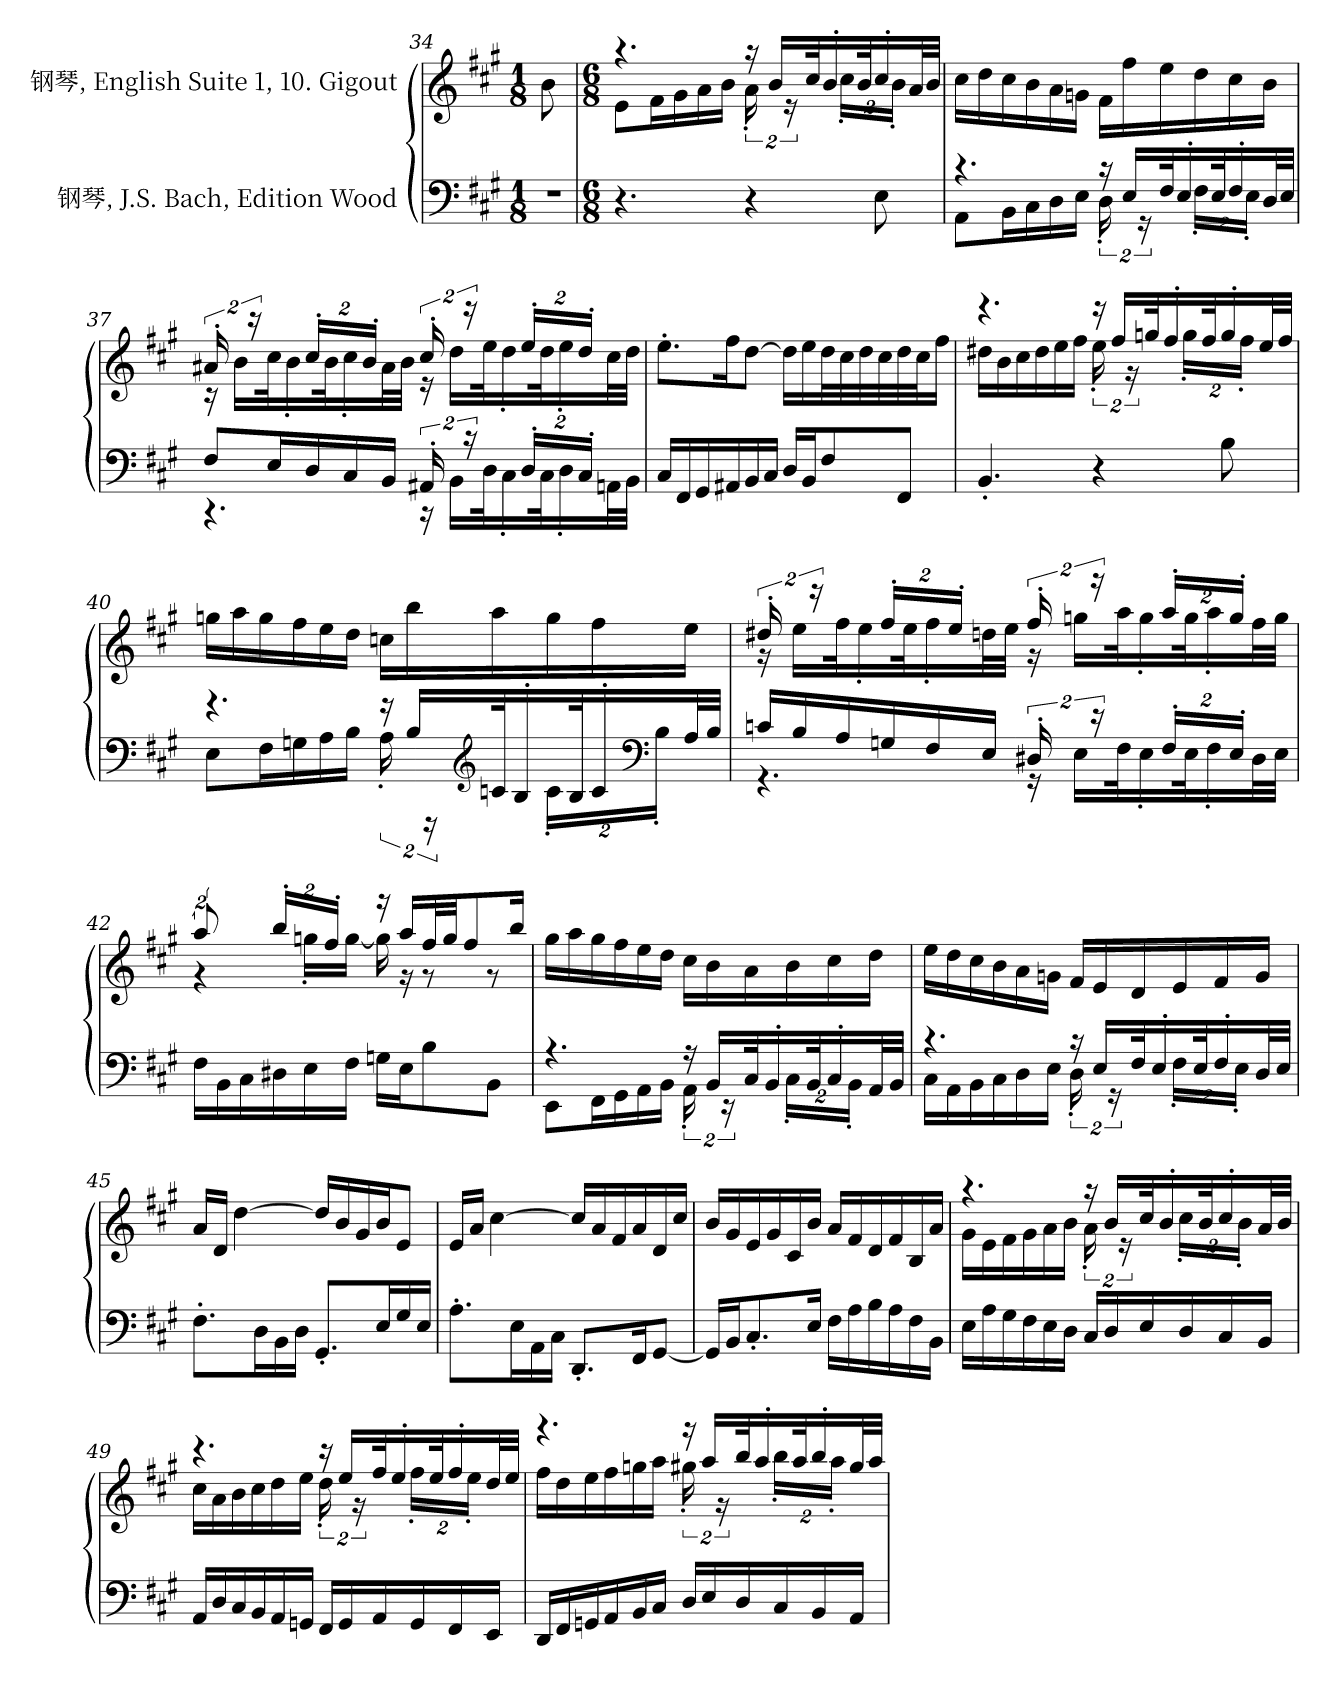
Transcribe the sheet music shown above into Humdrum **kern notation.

**kern	**kern
*part2	*part1
*staff2	*staff1
*I"钢琴, J.S. Bach, Edition Wood	*I"钢琴, English Suite 1, 10. Gigout
!!LO:LB:g=z
*clefF4	*clefG2
*k[f#c#g#]	*k[f#c#g#]
*M1/8	*M1/8
=34	=34
8r	8b\
=35	=35
*M6/8	*M6/8
*	*^
4.r	4.r	8e\L
.	.	16f#\L
.	.	16g#\
.	.	16a\
.	.	16b\JJ
4r	16r	32%3a'\
.	16b/LL	.
.	.	32%3r
.	32cc#/K	.
.	16b'/	.
.	.	32%3cc#'\L
.	32b/K	.
8E\	16cc#'/	.
.	.	32%3b'\J
.	32a/L	.
.	32b/JJJ	.
*	*v	*v
=36	=36
*^	*
4.r	8AA\L	16cc#\LL
.	.	16dd\
.	16BB\L	16cc#\
.	16C#\	16b\
.	16D\	16a\
.	16E\JJ	16gn\JJ
16r	32%3D'\	16f#\LL
16E/LL	.	16ff#\
.	32%3r	.
32F#/K	.	16ee\
16E'/	.	.
.	32%3F#'\L	16dd\
32E/K	.	.
16F#'/	.	16cc#\
.	32%3E'\J	.
32D/L	.	16b\JJ
32E/JJJ	.	.
!!LO:LB:g=z
=37	=37	=37
*	*	*^
8F#/L	4.r	32%3a#X'/	16r
.	.	.	16b\LL
.	.	32%3r	.
16E/L	.	.	32cc#\K
.	.	.	16b'\
16D/	.	32%3cc#'/L	.
.	.	.	32b\K
16C#/	.	.	16cc#'\
.	.	32%3b'/J	.
16BB/JJ	.	.	32a#\L
.	.	.	32b\JJJ
32%3AA#X'/	16r	32%3cc#'/	16r
.	16BB\LL	.	16dd\LL
32%3r	.	32%3r	.
.	32D\K	.	32ee\K
.	16C#'\	.	16dd'\
32%3D'/L	.	32%3ee'/L	.
.	32C#\K	.	32dd\K
.	16D'\	.	16ee'\
32%3C#'/J	.	32%3dd'/J	.
.	32AAn\L	.	32cc#\L
.	32BB\JJJ	.	32dd\JJJ
*v	*v	*	*
*	*v	*v
=38	=38
16C#/LL	8.ee'\L
16FF#/	.
16GG#/	.
16AA#X/	16ff#\K
16BB/	[8dd\J
16C#/JJ	.
16D/LL	16dd\LL]
16BB/J	16ee\
8F#/	32dd\L
.	32cc#\
.	32dd\
.	32cc#\
8FF#/J	32dd\
.	32cc#\J
.	16ff#\JJ
!!LO:LB:g=z
=39	=39
*	*^
4.BB'/	4.r	16dd#X\LL
.	.	16b\
.	.	16cc#\
.	.	16dd#\
.	.	16ee\
.	.	16ff#\JJ
4r	16r	32%3ee'\
.	16ff#/LL	.
.	.	32%3r
.	32ggn/K	.
.	16ff#'/	.
.	.	32%3gg'\L
.	32ff#/K	.
8B\	16gg'/	.
.	.	32%3ff#'\J
.	32ee/L	.
.	32ff#/JJJ	.
*	*v	*v
=40	=40
*^	*
4.r	8E\L	16ggn\LL
.	.	16aa\
.	16F#\L	16gg\
.	16Gn\	16ff#\
.	16A\	16ee\
.	16B\JJ	16dd\JJ
16r	32%3A'\	16ccn\LL
16B/LL	.	16bb\
.	32%3r	.
*clefG2	*	*
32cn/K	.	16aa\
16B'/	.	.
.	32%3c'\L	16gg\
32B/K	.	.
16c'/	.	16ff#\
*clefF4	*	*
.	32%3B'\J	.
32A/L	.	16ee\JJ
32B/JJJ	.	.
!!LO:PB:g=z
=41	=41	=41
*	*	*^
16cn/LL	4.r	32%3dd#X'/	16r
16B/	.	.	16ee\LL
.	.	32%3r	.
16A/	.	.	32ff#\K
.	.	.	16ee'\
16Gn/	.	32%3ff#'/L	.
.	.	.	32ee\K
16F#/	.	.	16ff#'\
.	.	32%3ee'/J	.
16E/JJ	.	.	32ddn\L
.	.	.	32ee\JJJ
32%3D#X'/	16r	32%3ff#'/	16r
.	16E\LL	.	16ggn\LL
32%3r	.	32%3r	.
.	32F#\K	.	32aa\K
.	16E'\	.	16gg'\
32%3F#'/L	.	32%3aa'/L	.
.	32E\K	.	32gg\K
.	16F#'\	.	16aa'\
32%3E'/J	.	32%3gg'/J	.
.	32D#\L	.	32ff#\L
.	32E\JJJ	.	32gg\JJJ
*v	*v	*	*
=42	=42	=42
16F#\LL	16%3aa/	4r
16BB\	.	.
16C#\	.	.
16D#X\	32%3bb'/L	.
16E\	.	16ggn'\LL
.	32%3ff#'/J	.
16F#\JJ	.	[16gg\JJ
16Gn\LL	16r	16gg\]
16E\J	16aa/LL	16r
8B\	32ff#/L	8r
.	32gg/JJ	.
.	8ff#/	.
8BB\J	.	8r
.	16bb/Jk	.
*	*v	*v
!!LO:LB:g=z
=43	=43
*^	*
4.r	8EE\L	16gg#\LL
.	.	16aa\
.	16FF#\L	16gg#\
.	16GG#\	16ff#\
.	16AA\	16ee\
.	16BB\JJ	16dd\JJ
16r	32%3AA'\	16cc#\LL
16BB/LL	.	16b\
.	32%3r	.
32C#/K	.	16a\
16BB'/	.	.
.	32%3C#'\L	16b\
32BB/K	.	.
16C#'/	.	16cc#\
.	32%3BB'\J	.
32AA/L	.	16dd\JJ
32BB/JJJ	.	.
=44	=44	=44
4.r	16C#\LL	16ee\LL
.	16AA\	16dd\
.	16BB\	16cc#\
.	16C#\	16b\
.	16D\	16a\
.	16E\JJ	16gn\JJ
16r	32%3D'\	16f#/LL
16E/LL	.	16e/
.	32%3r	.
32F#/K	.	16d/
16E'/	.	.
.	32%3F#'\L	16e/
32E/K	.	.
16F#'/	.	16f#/
.	32%3E'\J	.
32D/L	.	16g/JJ
32E/JJJ	.	.
*v	*v	*
!!LO:LB:g=z
=45	=45
8.F#'\L	16a/LL
.	16d/JJ
.	[4dd\
16D\L	.
16BB\	.
16D\JJ	.
8.GG#'/L	16dd/LL]
.	16b/
.	16g#/
16E/L	16b/J
16G#/	8e/J
16E/JJ	.
=46	=46
8.A'\L	16e/LL
.	16a/JJ
.	[4cc#\
16E\L	.
16AA\	.
16C#\JJ	.
8.DD'/L	16cc#/LL]
.	16a/
.	16f#/
16FF#/K	16a/
[8GG#/J	16d/
.	16cc#/JJ
=47	=47
16GG#/LL]	16b/LL
16BB/J	16g#/
8.C#'/	16e/
.	16g#/
.	16c#/
16E/Jk	16b/JJ
16F#\LL	16a/LL
16A\	16f#/
16B\	16d/
16A\	16f#/
16F#\	16B/
16BB\JJ	16a/JJ
!!LO:LB:g=z
=48	=48
*	*^
16E\LL	4.r	16g#\LL
16A\	.	16e\
16G#\	.	16f#\
16F#\	.	16g#\
16E\	.	16a\
16D\JJ	.	16b\JJ
16C#/LL	16r	32%3a'\
16D/	16b/LL	.
.	.	32%3r
16E/	32cc#/K	.
.	16b'/	.
16D/	.	32%3cc#'\L
.	32b/K	.
16C#/	16cc#'/	.
.	.	32%3b'\J
16BB/JJ	32a/L	.
.	32b/JJJ	.
=49	=49	=49
16AA/LL	4.r	16cc#\LL
16D/	.	16a\
16C#/	.	16b\
16BB/	.	16cc#\
16AA/	.	16dd\
16GGn/JJ	.	16ee\JJ
16FF#/LL	16r	32%3dd'\
16GG/	16ee/LL	.
.	.	32%3r
16AA/	32ff#/K	.
.	16ee'/	.
16GG/	.	32%3ff#'\L
.	32ee/K	.
16FF#/	16ff#'/	.
.	.	32%3ee'\J
16EE/JJ	32dd/L	.
.	32ee/JJJ	.
!!LO:LB:g=z	!!
=50	=50	=50
16DD/LL	4.r	16ff#\LL
16FF#/	.	16dd\
16GGn/	.	16ee\
16AA/	.	16ff#\
16BB/	.	16ggn\
16C#/JJ	.	16aa\JJ
16D/LL	16r	32%3gg#X'\
16E/	16aa/LL	.
.	.	32%3r
16D/	32bb/K	.
.	16aa'/	.
16C#/	.	32%3bb'\L
.	32aa/K	.
16BB/	16bb'/	.
.	.	32%3aa'\J
16AA/JJ	32gg#/L	.
.	32aa/JJJ	.
*	*v	*v
=	=
*-	*-
